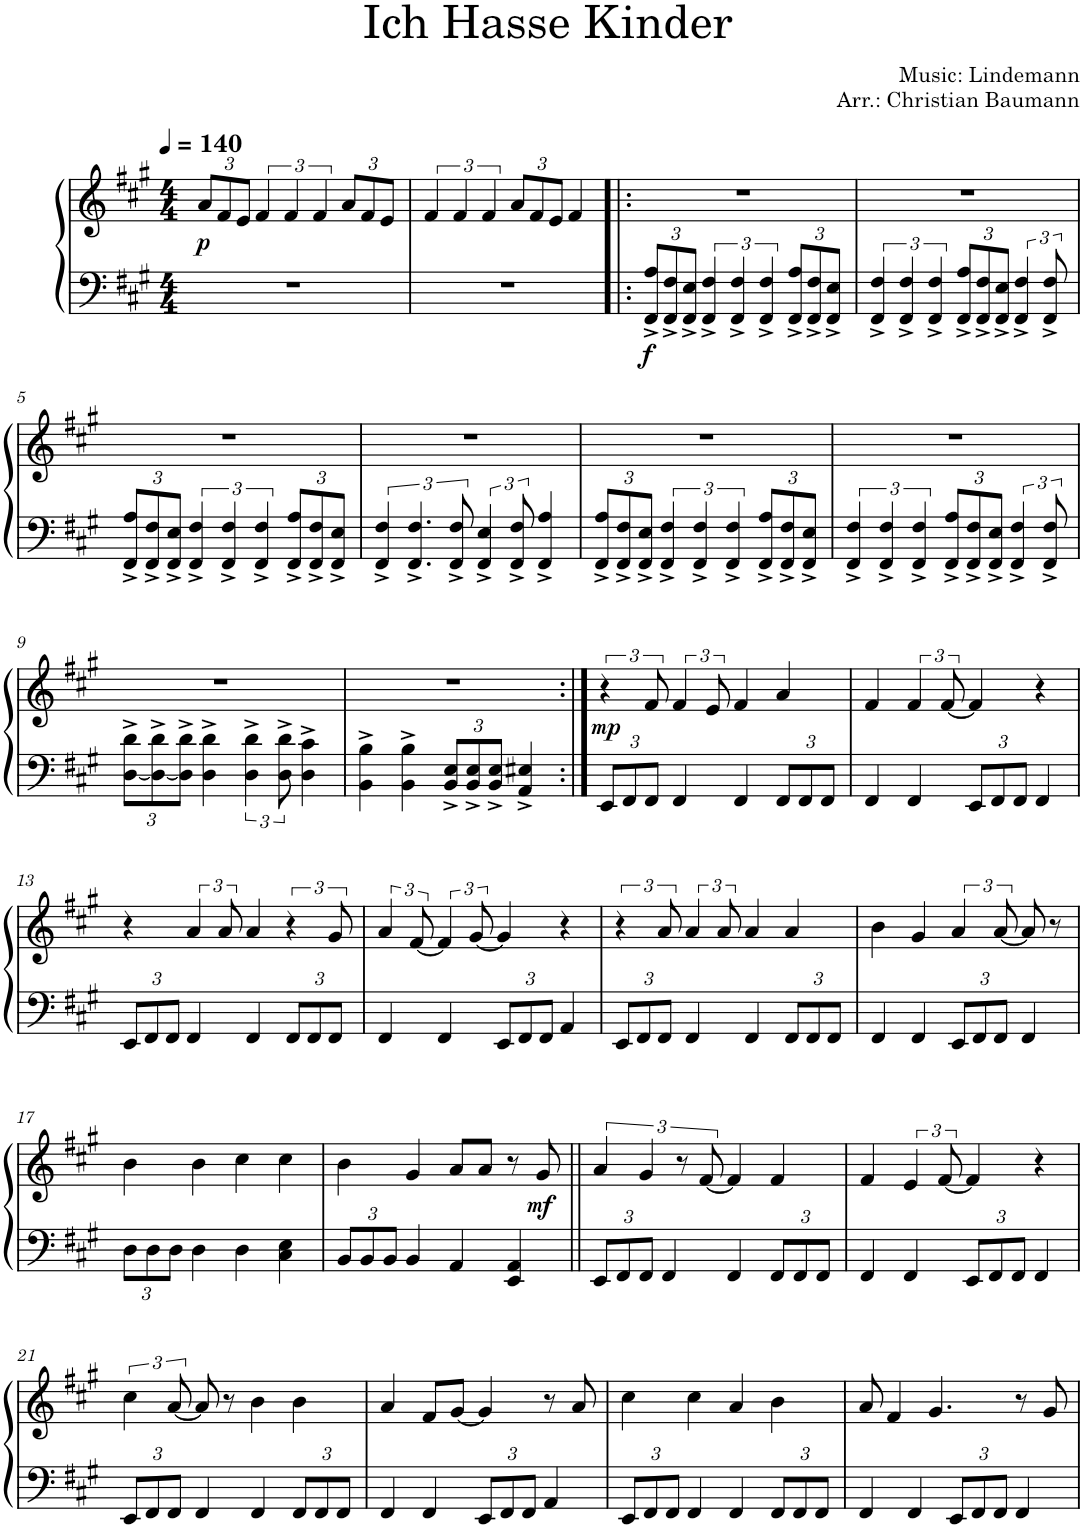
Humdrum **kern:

**kern	**kern	**dynam
*part1	*part1	*part1
*staff2	*staff1	*staff1/2
*I"Piano	*	*
*I'Pno.	*	*
*clefF4	*clefG2	*
*k[f#c#g#]	*k[f#c#g#]	*
*M4/4	*M4/4	*
*MM140	*MM140	*
*	*Xbrackettup	*
=1	=1	=1
!	!	!LO:DY:b
1r	12a/L	p
.	12f#/	.
.	12e/J	.
*	*brackettup	*
.	6f#/	.
.	6f#/	.
.	6f#/	.
*	*Xbrackettup	*
.	12a/L	.
.	12f#/	.
.	12e/J	.
=2	=2	=2
*	*brackettup	*
1r	6f#/	.
.	6f#/	.
.	6f#/	.
*	*Xbrackettup	*
.	12a/L	.
.	12f#/	.
.	12e/J	.
.	4f#/	.
=3!|:	=3!|:	=3!|:
*Xbrackettup	*	*
!	!	!LO:DY:b=2
12FF#/^ 12A/^L	1r	f
12FF#/^ 12F#/^	.	.
12FF#/^ 12E/^J	.	.
*brackettup	*	*
6FF#/^ 6F#/^	.	.
6FF#/^ 6F#/^	.	.
6FF#/^ 6F#/^	.	.
*Xbrackettup	*	*
12FF#/^ 12A/^L	.	.
12FF#/^ 12F#/^	.	.
12FF#/^ 12E/^J	.	.
=4	=4	=4
*brackettup	*	*
6FF#/^ 6F#/^	1r	.
6FF#/^ 6F#/^	.	.
6FF#/^ 6F#/^	.	.
*Xbrackettup	*	*
12FF#/^ 12A/^L	.	.
12FF#/^ 12F#/^	.	.
12FF#/^ 12E/^J	.	.
*brackettup	*	*
6FF#/^ 6F#/^	.	.
12FF#/^ 12F#/^	.	.
!!LO:LB:g=z
=5	=5	=5
*Xbrackettup	*	*
12FF#/^ 12A/^L	1r	.
12FF#/^ 12F#/^	.	.
12FF#/^ 12E/^J	.	.
*brackettup	*	*
6FF#/^ 6F#/^	.	.
6FF#/^ 6F#/^	.	.
6FF#/^ 6F#/^	.	.
*Xbrackettup	*	*
12FF#/^ 12A/^L	.	.
12FF#/^ 12F#/^	.	.
12FF#/^ 12E/^J	.	.
=6	=6	=6
*brackettup	*	*
6FF#/^ 6F#/^	1r	.
6.FF#/^ 6.F#/^	.	.
12FF#/^ 12F#/^	.	.
6FF#/^ 6E/^	.	.
12FF#/^ 12F#/^	.	.
4FF#/^ 4A/^	.	.
=7	=7	=7
*Xbrackettup	*	*
12FF#/^ 12A/^L	1r	.
12FF#/^ 12F#/^	.	.
12FF#/^ 12E/^J	.	.
*brackettup	*	*
6FF#/^ 6F#/^	.	.
6FF#/^ 6F#/^	.	.
6FF#/^ 6F#/^	.	.
*Xbrackettup	*	*
12FF#/^ 12A/^L	.	.
12FF#/^ 12F#/^	.	.
12FF#/^ 12E/^J	.	.
=8	=8	=8
*brackettup	*	*
6FF#/^ 6F#/^	1r	.
6FF#/^ 6F#/^	.	.
6FF#/^ 6F#/^	.	.
*Xbrackettup	*	*
12FF#/^ 12A/^L	.	.
12FF#/^ 12F#/^	.	.
12FF#/^ 12E/^J	.	.
*brackettup	*	*
6FF#/^ 6F#/^	.	.
12FF#/^ 12F#/^	.	.
!!LO:LB:g=z
=9	=9	=9
[4D\^ 4d\^	1r	.
4D\^ 4d\^	.	.
6D\^ 6d\^	.	.
12D\^ 12d\^	.	.
4D\^ 4c#\^	.	.
=10	=10	=10
4BB\^ 4B\^	1r	.
4BB\^ 4B\^	.	.
*Xbrackettup	*	*
12BB/^ 12E/^L	.	.
12BB/^ 12E/^	.	.
12BB/^ 12E/^J	.	.
4AA/^ 4E#X/^	.	.
=11:|!	=11:|!	=11:|!
*	*brackettup	*
!	!	!LO:DY:b
12EE/L	6r	mp
12FF#/	.	.
12FF#/J	12f#/	.
4FF#/	6f#/	.
.	12e/	.
4FF#/	4f#/	.
12FF#/L	4a/	.
12FF#/	.	.
12FF#/J	.	.
=12	=12	=12
4FF#/	4f#/	.
4FF#/	6f#/	.
.	[12f#/	.
12EE/L	4f#/]	.
12FF#/	.	.
12FF#/J	.	.
4FF#/	4r	.
!!LO:LB:g=z
=13	=13	=13
12EE/L	4r	.
12FF#/	.	.
12FF#/J	.	.
4FF#/	6a/	.
.	12a/	.
4FF#/	4a/	.
12FF#/L	6r	.
12FF#/	.	.
12FF#/J	12g#/	.
=14	=14	=14
4FF#/	6a/	.
.	[4f#/	.
4FF#/	.	.
.	[12g#/	.
12EE/L	4g#/]	.
12FF#/	.	.
12FF#/J	.	.
4AA/	4r	.
=15	=15	=15
12EE/L	6r	.
12FF#/	.	.
12FF#/J	12a/	.
4FF#/	6a/	.
.	12a/	.
4FF#/	4a/	.
12FF#/L	4a/	.
12FF#/	.	.
12FF#/J	.	.
=16	=16	=16
4FF#/	4b\	.
4FF#/	4g#/	.
12EE/L	6a/	.
12FF#/	.	.
12FF#/J	[12a/	.
4FF#/	8a/]	.
.	8r	.
!!LO:LB:g=z
=17	=17	=17
12D\L	4b\	.
12D\	.	.
12D\J	.	.
4D\	4b\	.
4D\	4cc#\	.
4C#\ 4E\	4cc#\	.
=18	=18	=18
12BB/L	4b\	.
12BB/	.	.
12BB/J	.	.
4BB/	4g#/	.
4AA/	8a/L	.
.	8a/J	.
4EE/ 4AA/	8r	.
!	!	!LO:DY:b
.	8g#/	mf
=19||	=19||	=19||
12EE/L	6a/	.
12FF#/	.	.
12FF#/J	6g#/	.
4FF#/	.	.
.	12r	.
.	[12f#/	.
4FF#/	4f#/]	.
12FF#/L	4f#/	.
12FF#/	.	.
12FF#/J	.	.
=20	=20	=20
4FF#/	4f#/	.
4FF#/	6e/	.
.	[12f#/	.
12EE/L	4f#/]	.
12FF#/	.	.
12FF#/J	.	.
4FF#/	4r	.
!!LO:LB:g=z
=21	=21	=21
12EE/L	6cc#\	.
12FF#/	.	.
12FF#/J	[12a/	.
4FF#/	8a/]	.
.	8r	.
4FF#/	4b\	.
12FF#/L	4b\	.
12FF#/	.	.
12FF#/J	.	.
=22	=22	=22
4FF#/	4a/	.
4FF#/	8f#/L	.
.	[8g#/J	.
12EE/L	4g#/]	.
12FF#/	.	.
12FF#/J	.	.
4AA/	8r	.
.	8a/	.
=23	=23	=23
12EE/L	4cc#\	.
12FF#/	.	.
12FF#/J	.	.
4FF#/	4cc#\	.
4FF#/	4a/	.
12FF#/L	4b\	.
12FF#/	.	.
12FF#/J	.	.
=24	=24	=24
4FF#/	8a/	.
.	4f#/	.
4FF#/	.	.
.	4.g#/	.
12EE/L	.	.
12FF#/	.	.
12FF#/J	.	.
4FF#/	8r	.
.	8g#/	.
=	=	=
*-	*-	*-
